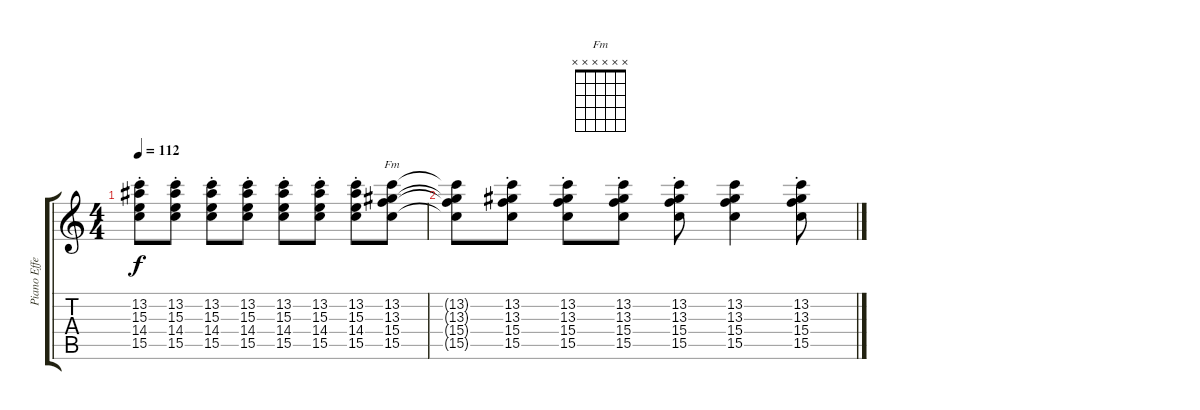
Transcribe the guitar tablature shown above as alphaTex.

\track ("Piano Effect" "Piano Effe") {instrument synthbass2}
\staff {score tabs}
\tuning (E4 B3 G3 D3 A2 E2) {hide}
\chord ("Fm" x x x x x x)
\ts (4 4)
\tempo 112
\clef g2
\ks c
(13.2{st} 15.3{st} 14.4{st} 15.5{st}).8{dy f} (13.2{st} 15.3{st} 14.4{st} 15.5{st}).8 (13.2{st} 15.3{st} 14.4{st} 15.5{st}).8 (13.2{st} 15.3{st} 14.4{st} 15.5{st}).8 (13.2{st} 15.3{st} 14.4{st} 15.5{st}).8 (13.2{st} 15.3{st} 14.4{st} 15.5{st}).8 (13.2{st} 15.3{st} 14.4{st} 15.5{st}).8 (13.2 13.3 15.4 15.5).8{ch "Fm"} |
(13.2{t} 13.3{t} 15.4{t} 15.5{t}).8 (13.2{st} 13.3{st} 15.4{st} 15.5{st}).8 (13.2{st} 13.3{st} 15.4{st} 15.5{st}).8 (13.2{st} 13.3{st} 15.4{st} 15.5{st}).8 (13.2{st} 13.3{st} 15.4{st} 15.5{st}).8 (13.2 13.3 15.4 15.5).4 (13.2{st} 13.3{st} 15.4{st} 15.5{st}).8
